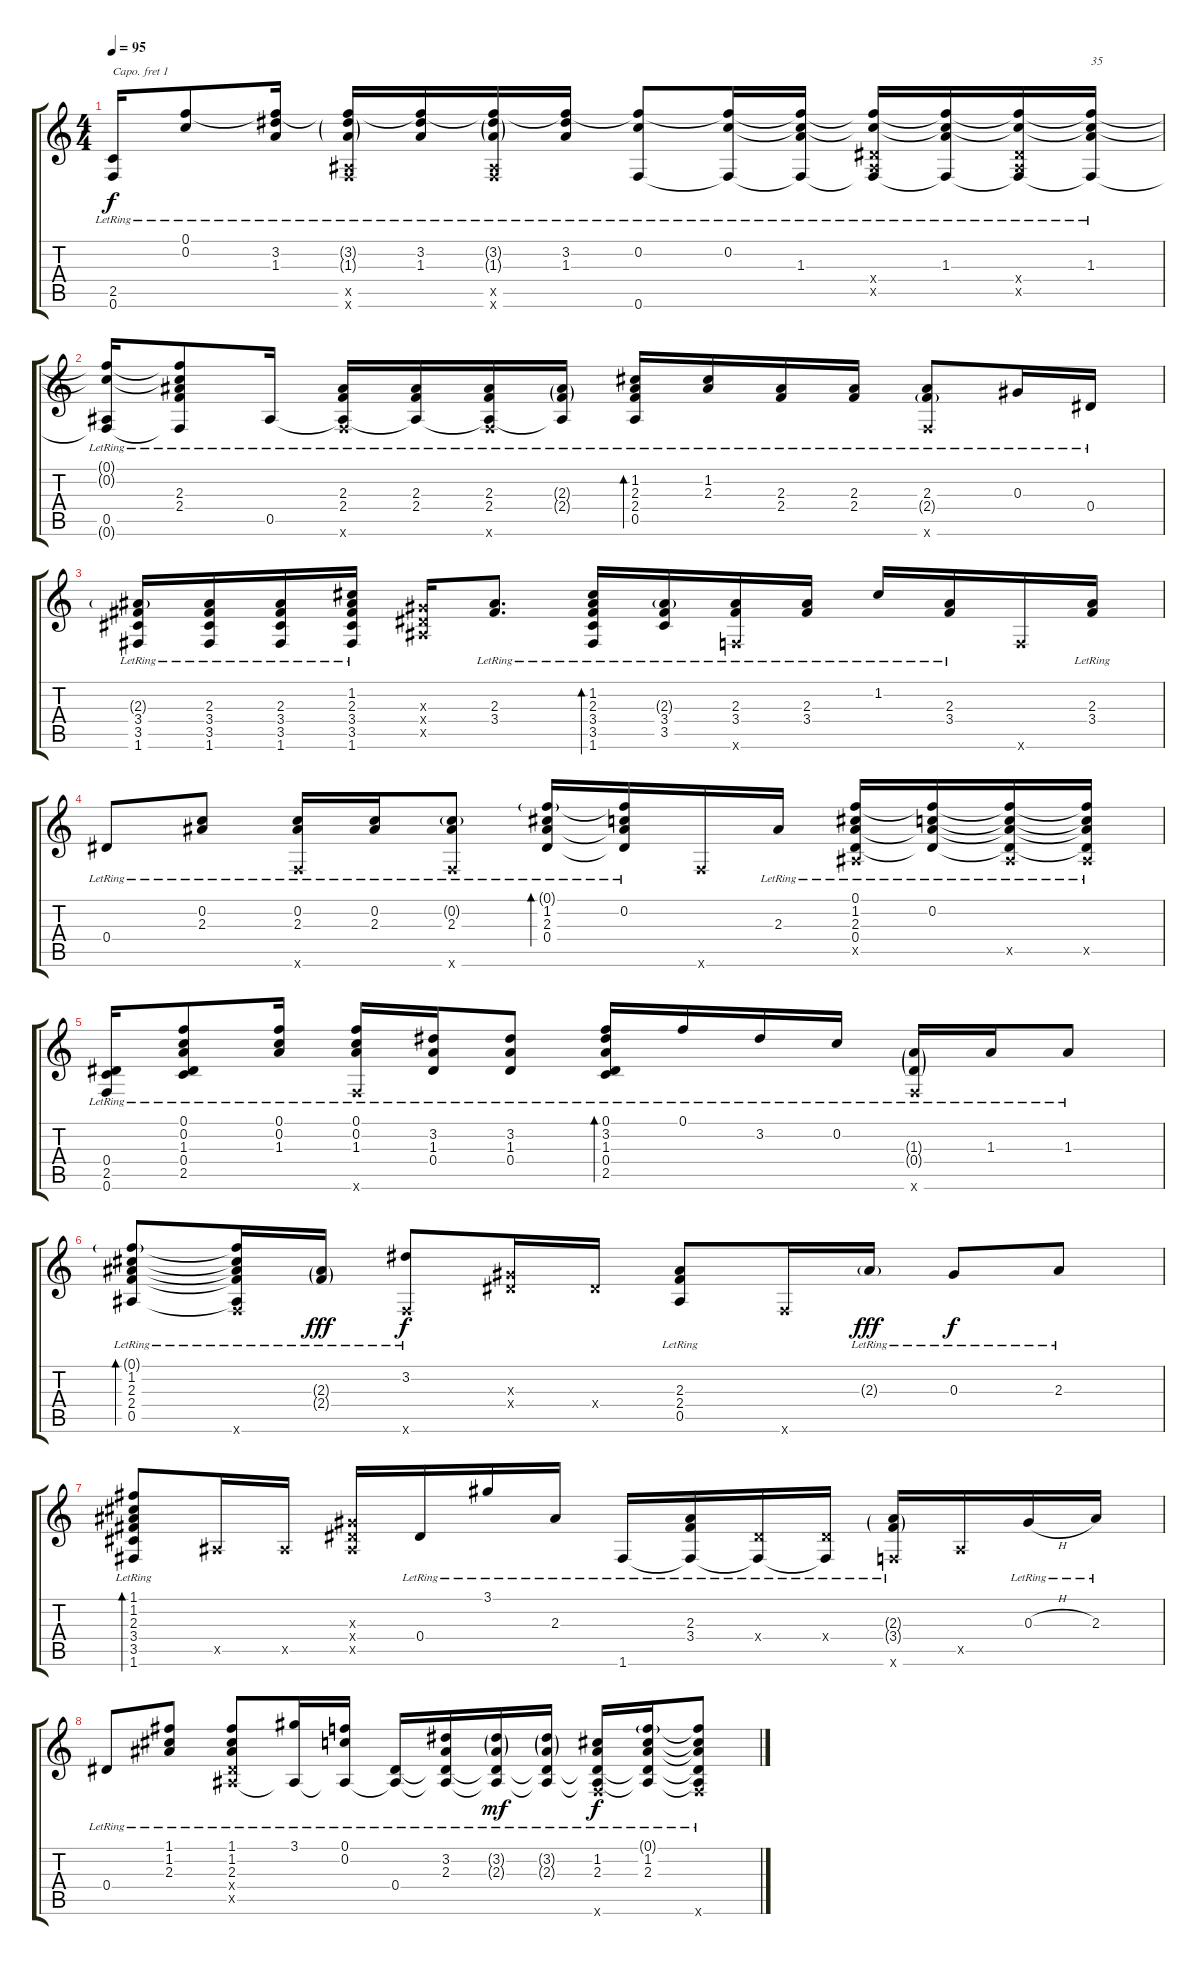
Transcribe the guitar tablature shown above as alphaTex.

\track "" {instrument acousticguitarsteel}
\staff {score tabs}
\capo 1
\tuning (E4 B3 G3 D3 A2 E2) {hide}
\ts (4 4)
\tempo 95
\clef g2
\ks c
(2.5{lr} 0.6{lr}).16{dy f} (0.1{lr} 0.2{lr}).8 (0.1{lr t} 3.2{lr} 1.3{lr}).16 (0.1{lr t} 3.2{g lr} 1.3{g lr} 0.5{x} 0.6{x}).16 (0.1{lr t} 3.2{lr} 1.3{lr}).16 (0.1{lr t} 3.2{g lr} 1.3{g lr} 0.5{x} 0.6{x}).16 (0.1{lr t} 3.2{lr} 1.3{lr}).16 (0.1{lr t} 0.2{lr} 0.6{lr}).8 (0.1{lr t} 0.2{lr} 0.6{lr t}).16 (0.1{lr t} 0.2{lr t} 1.3{lr} 0.6{lr t}).16 (0.1{lr t} 0.2{lr t} 0.4{x} 0.5{x} 0.6{lr t}).16 (0.1{lr t} 0.2{lr t} 1.3{lr} 0.6{lr t}).16 (0.1{lr t} 0.2{lr t} 0.4{x} 0.5{x} 0.6{lr t}).16 (0.1{lr t} 0.2{lr t} 1.3{lr} 0.6{lr t}).16{txt "35"} |
(0.1{lr t} 0.2{lr t} 0.5{lr} 0.6{lr t}).16 (0.1{lr t} 0.2{lr t} 2.3{lr} 2.4{lr} 0.6{lr t}).8 0.5{lr}.16 (2.3{lr} 2.4{lr} 0.5{lr t} 0.6{x}).16 (2.3{lr} 2.4{lr} 0.5{lr t}).16 (2.3{lr} 2.4{lr} 0.5{lr t} 0.6{x}).16 (2.3{g lr} 2.4{g lr} 0.5{lr t}).16 (1.2{lr} 2.3{lr} 2.4{lr} 0.5{lr}).16{bd 30} (1.2{lr} 2.3{lr}).16 (2.3{lr} 2.4{lr}).16 (2.3{lr} 2.4{lr}).16 (2.3{lr} 2.4{g lr} 0.6{x}).8 0.3{lr}.16 0.4{lr}.16 |
(2.3{g lr} 3.4{lr} 3.5{lr} 1.6{lr}).16 (2.3{lr} 3.4{lr} 3.5{lr} 1.6{lr}).16 (2.3{lr} 3.4{lr} 3.5{lr} 1.6{lr}).16 (1.2{lr} 2.3{lr} 3.4{lr} 3.5{lr} 1.6{lr}).16 (0.3{x} 0.4{x} 0.5{x}).16 (2.3{lr} 3.4{lr}).8{d} (1.2{lr} 2.3{lr} 3.4{lr} 3.5{lr} 1.6{lr}).16{bd 60} (2.3{g lr} 3.4{lr} 3.5{lr}).16 (2.3{lr} 3.4{lr} 0.6{x}).16 (2.3{lr} 3.4{lr}).16 1.2{lr}.16 (2.3{lr} 3.4{lr}).16 0.6{x}.16 (2.3{lr} 3.4{lr}).16 |
0.4{lr}.8 (0.2{lr} 2.3{lr}).8 (0.2{lr} 2.3{lr} 0.6{x}).16 (0.2{lr} 2.3{lr}).16 (0.2{g lr} 2.3{lr} 0.6{x}).8 (0.1{g lr} 1.2{lr} 2.3{lr} 0.4{lr}).16{bd 120} (0.1{lr t} 0.2{lr} 2.3{lr t} 0.4{lr t}).16 0.6{x}.16 2.3{lr}.16 (0.1{lr} 1.2{lr} 2.3{lr} 0.4{lr} 0.5{x}).16 (0.1{lr t} 0.2{lr} 2.3{lr t} 0.4{lr t}).16 (0.1{lr t} 0.2{lr t} 2.3{lr t} 0.4{lr t} 0.5{x}).16 (0.1{lr t} 0.2{lr t} 2.3{lr t} 0.4{lr t} 0.5{x}).16 |
(0.4{lr} 2.5{lr} 0.6{lr}).16 (0.1{lr} 0.2{lr} 1.3{lr} 0.4{lr} 2.5{lr}).8 (0.1{lr} 0.2{lr} 1.3{lr}).16 (0.1{lr} 0.2{lr} 1.3{lr} 0.6{x}).16 (3.2{lr} 1.3{lr} 0.4{lr}).16 (3.2{lr} 1.3{lr} 0.4{lr}).8 (0.1{lr} 3.2{lr} 1.3{lr} 0.4{lr} 2.5{lr}).16{bd 120} 0.1{lr}.16 3.2{lr}.16 0.2{lr}.16 (1.3{g lr} 0.4{g lr} 0.6{x}).16 1.3{lr}.16 1.3{lr}.8 |
(0.1{g lr} 1.2{lr} 2.3{lr} 2.4{lr} 0.5{lr}).8{bd 120} (0.1{lr t} 1.2{lr t} 2.3{lr t} 2.4{lr t} 0.5{lr t} 0.6{x}).16 (2.3{g lr} 2.4{g lr}).16{dy fff} (3.2{lr} 0.6{x}).8{dy f} (0.3{x} 0.4{x}).16 0.4{x}.16 (2.3{lr} 2.4{lr} 0.5{lr}).8 0.6{x}.16 2.3{g lr}.16{dy fff} 0.3{lr}.8{dy f} 2.3{lr}.8 |
(1.1{lr} 1.2{lr} 2.3{lr} 3.4{lr} 3.5{lr} 1.6{lr}).8{bd 30} 0.5{x}.16 0.5{x}.16 (0.3{x} 0.4{x} 0.5{x}).16 0.4{lr}.16 3.1{lr}.16 2.3{lr}.16 1.6{lr}.16 (2.3{lr} 3.4{lr} 1.6{lr t}).16 (0.4{x} 1.6{lr t}).16 (0.4{x} 1.6{lr t}).16 (2.3{g lr} 3.4{g lr} 0.6{x}).16 0.5{x}.16 0.3{h lr}.16 2.3{lr}.16 |
0.4{lr}.8 (1.1{lr} 1.2{lr} 2.3{lr}).8 (1.1{lr} 1.2{lr} 2.3{lr} 0.4{x} 0.5{x}).8 (3.1{lr} 0.5{t}).16 (0.1{lr} 0.2{lr} 0.5{t}).16 (0.4{lr} 0.5{t}).16 (3.2{lr} 2.3{lr} 0.4{lr t} 0.5{t}).16 (3.2{g lr} 2.3{g lr} 0.4{lr t} 0.5{t}).16{dy mf} (3.2{g lr} 2.3{g lr} 0.4{lr t} 0.5{t}).16 (1.2{lr} 2.3{lr} 0.4{lr t} 0.5{t} 0.6{x}).16{dy f} (0.1{g lr} 1.2{lr} 2.3{lr} 0.4{lr t} 0.5{t}).16 (0.1{lr t} 1.2{lr t} 2.3{lr t} 0.4{lr t} 0.5{t} 0.6{x}).8
